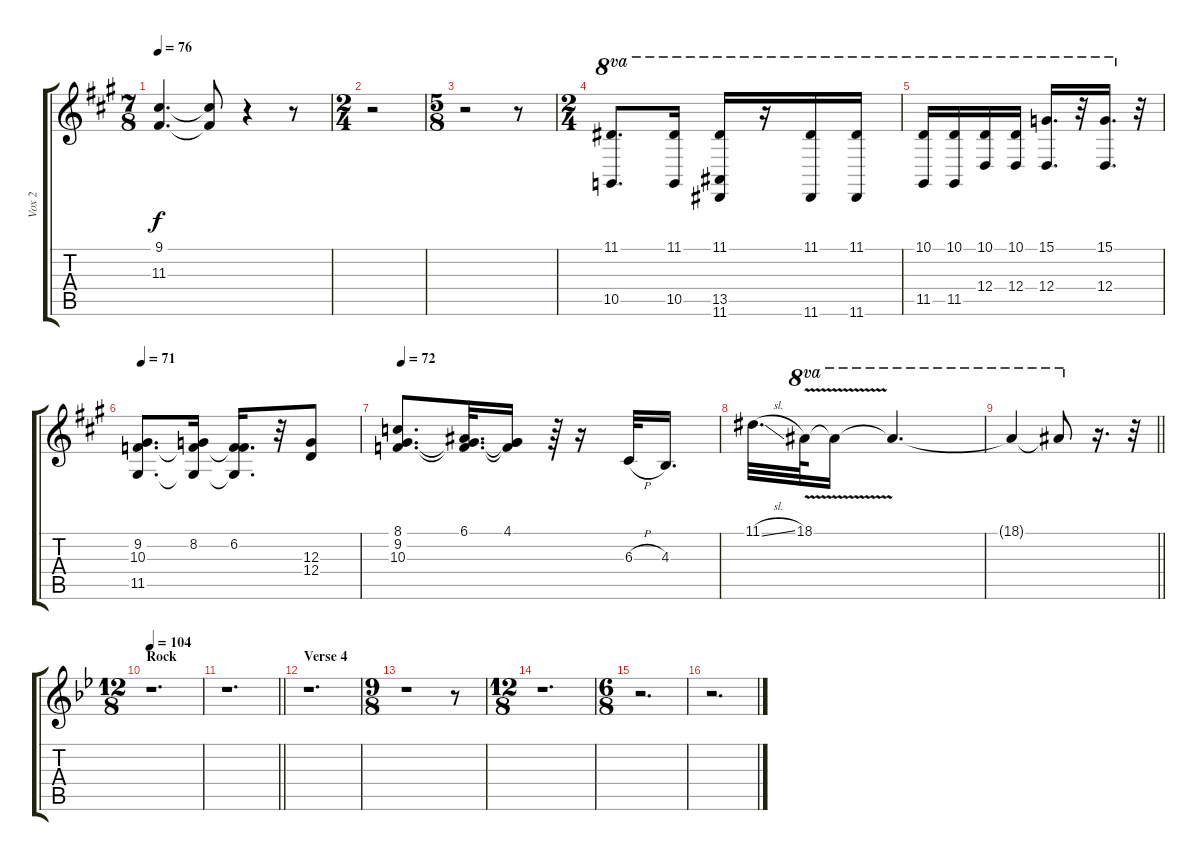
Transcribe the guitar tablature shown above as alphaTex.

\track ("Vox 2" "Vox 2") {instrument sopranosax}
\staff {score tabs}
\tuning (E4 B3 G3 D3 A2 E2) {hide}
\ts (7 8)
\tempo 76
\clef g2
\ks a
(9.1{t} 11.3{t}).4{d dy f volume 1} (9.1{t} 11.3{t}).8 r.4 r.8{volume 8} |
\ts (2 4)
r.2 |
\ts (5 8)
r.2 r.8 |
\ts (2 4)
(11.1 10.5).8{d ot 8va} (11.1 10.5).16{ot 8va} (11.1 13.5 11.6).16{ot 8va} r.16{ot 8va} (11.1 11.6).16{ot 8va} (11.1 11.6).16{ot 8va} |
(10.1 11.5).16{ot 8va} (10.1 11.5).16{ot 8va} (10.1 12.4).16{ot 8va} (10.1 12.4).16{ot 8va} (15.1 12.4).16{d ot 8va} r.32{ot 8va} (15.1 12.4).16{d ot 8va} r.32 |
\tempo 71
(9.2 10.3 11.5).8{d} (8.2 10.3{t} 11.5{t}).16 (6.2 10.3{t} 11.5{t}).16{d} r.32 (12.3 12.4).8 |
\tempo 72
(8.1 9.2 10.3).8{d} (6.1 9.2{t} 10.3{t}).32{d} (4.1 9.2{t} 10.3{t}).16 r.64 r.16 6.3{h}.32 4.3.16{d} |
11.1{sl}.32{d} 18.1{v}.64{ot 8va} 18.1{t}.16{ot 8va} 18.1{t}.4{d ot 8va} |
\barLineRight lightlight
18.1{t}.4{ot 8va} 18.1{t}.8{ot 8va} r.16{d} r.32 |
\ts (12 8)
\section ("" "Rock")
\tempo 105
\tempo 104
\ks bb
r.1{d} |
\barLineRight lightlight
r.1{d} |
\section ("" "Verse 4")
r.1{d} |
\ts (9 8)
r.1 r.8 |
\ts (12 8)
r.1{d} |
\ts (6 8)
r.2{d} |
r.2{d}
